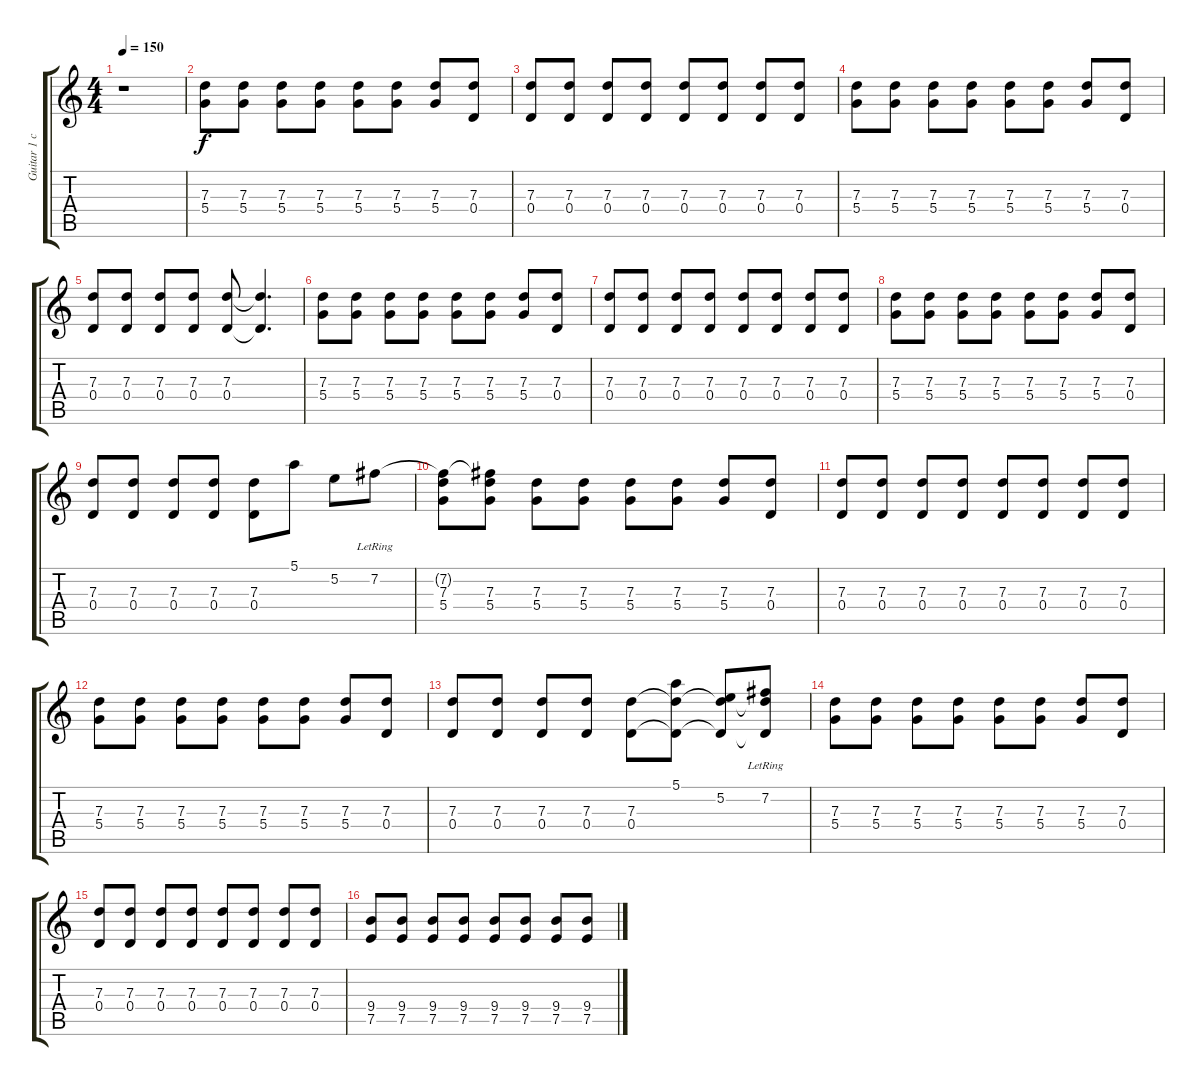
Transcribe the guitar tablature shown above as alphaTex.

\track ("Guitar 1 clean" "Guitar 1 c") {solo instrument electricguitarclean}
\staff {score tabs}
\tuning (E4 B3 G3 D3 A2 E2) {hide}
\ts (4 4)
\tempo 150
\clef g2
\ks c
r.1{dy ff} |
(7.3 5.4).8{dy f} (7.3 5.4).8 (7.3 5.4).8 (7.3 5.4).8 (7.3 5.4).8 (7.3 5.4).8 (7.3 5.4).8 (7.3 0.4).8 |
(7.3 0.4).8 (7.3 0.4).8 (7.3 0.4).8 (7.3 0.4).8 (7.3 0.4).8 (7.3 0.4).8 (7.3 0.4).8 (7.3 0.4).8 |
(7.3 5.4).8 (7.3 5.4).8 (7.3 5.4).8 (7.3 5.4).8 (7.3 5.4).8 (7.3 5.4).8 (7.3 5.4).8 (7.3 0.4).8 |
(7.3 0.4).8 (7.3 0.4).8 (7.3 0.4).8 (7.3 0.4).8 (7.3 0.4).8 (7.3{t} 0.4{t}).4{d} |
(7.3 5.4).8 (7.3 5.4).8 (7.3 5.4).8 (7.3 5.4).8 (7.3 5.4).8 (7.3 5.4).8 (7.3 5.4).8 (7.3 0.4).8 |
(7.3 0.4).8 (7.3 0.4).8 (7.3 0.4).8 (7.3 0.4).8 (7.3 0.4).8 (7.3 0.4).8 (7.3 0.4).8 (7.3 0.4).8 |
(7.3 5.4).8 (7.3 5.4).8 (7.3 5.4).8 (7.3 5.4).8 (7.3 5.4).8 (7.3 5.4).8 (7.3 5.4).8 (7.3 0.4).8 |
(7.3 0.4).8 (7.3 0.4).8 (7.3 0.4).8 (7.3 0.4).8 (7.3 0.4).8 5.1.8 5.2.8 7.2{lr}.8 |
(7.2{t} 7.3 5.4).8 (7.2{t} 7.3 5.4).8 (7.3 5.4).8 (7.3 5.4).8 (7.3 5.4).8 (7.3 5.4).8 (7.3 5.4).8 (7.3 0.4).8 |
(7.3 0.4).8 (7.3 0.4).8 (7.3 0.4).8 (7.3 0.4).8 (7.3 0.4).8 (7.3 0.4).8 (7.3 0.4).8 (7.3 0.4).8 |
(7.3 5.4).8 (7.3 5.4).8 (7.3 5.4).8 (7.3 5.4).8 (7.3 5.4).8 (7.3 5.4).8 (7.3 5.4).8 (7.3 0.4).8 |
(7.3 0.4).8 (7.3 0.4).8 (7.3 0.4).8 (7.3 0.4).8 (7.3 0.4).8 (5.1 7.3{t} 0.4{t}).8 (5.2 7.3{t} 0.4{t}).8 (7.2{lr} 7.3{t} 0.4{t}).8 |
(7.3 5.4).8 (7.3 5.4).8 (7.3 5.4).8 (7.3 5.4).8 (7.3 5.4).8 (7.3 5.4).8 (7.3 5.4).8 (7.3 0.4).8 |
(7.3 0.4).8 (7.3 0.4).8 (7.3 0.4).8 (7.3 0.4).8 (7.3 0.4).8 (7.3 0.4).8 (7.3 0.4).8 (7.3 0.4).8 |
(9.4 7.5).8 (9.4 7.5).8 (9.4 7.5).8 (9.4 7.5).8 (9.4 7.5).8 (9.4 7.5).8 (9.4 7.5).8 (9.4 7.5).8
